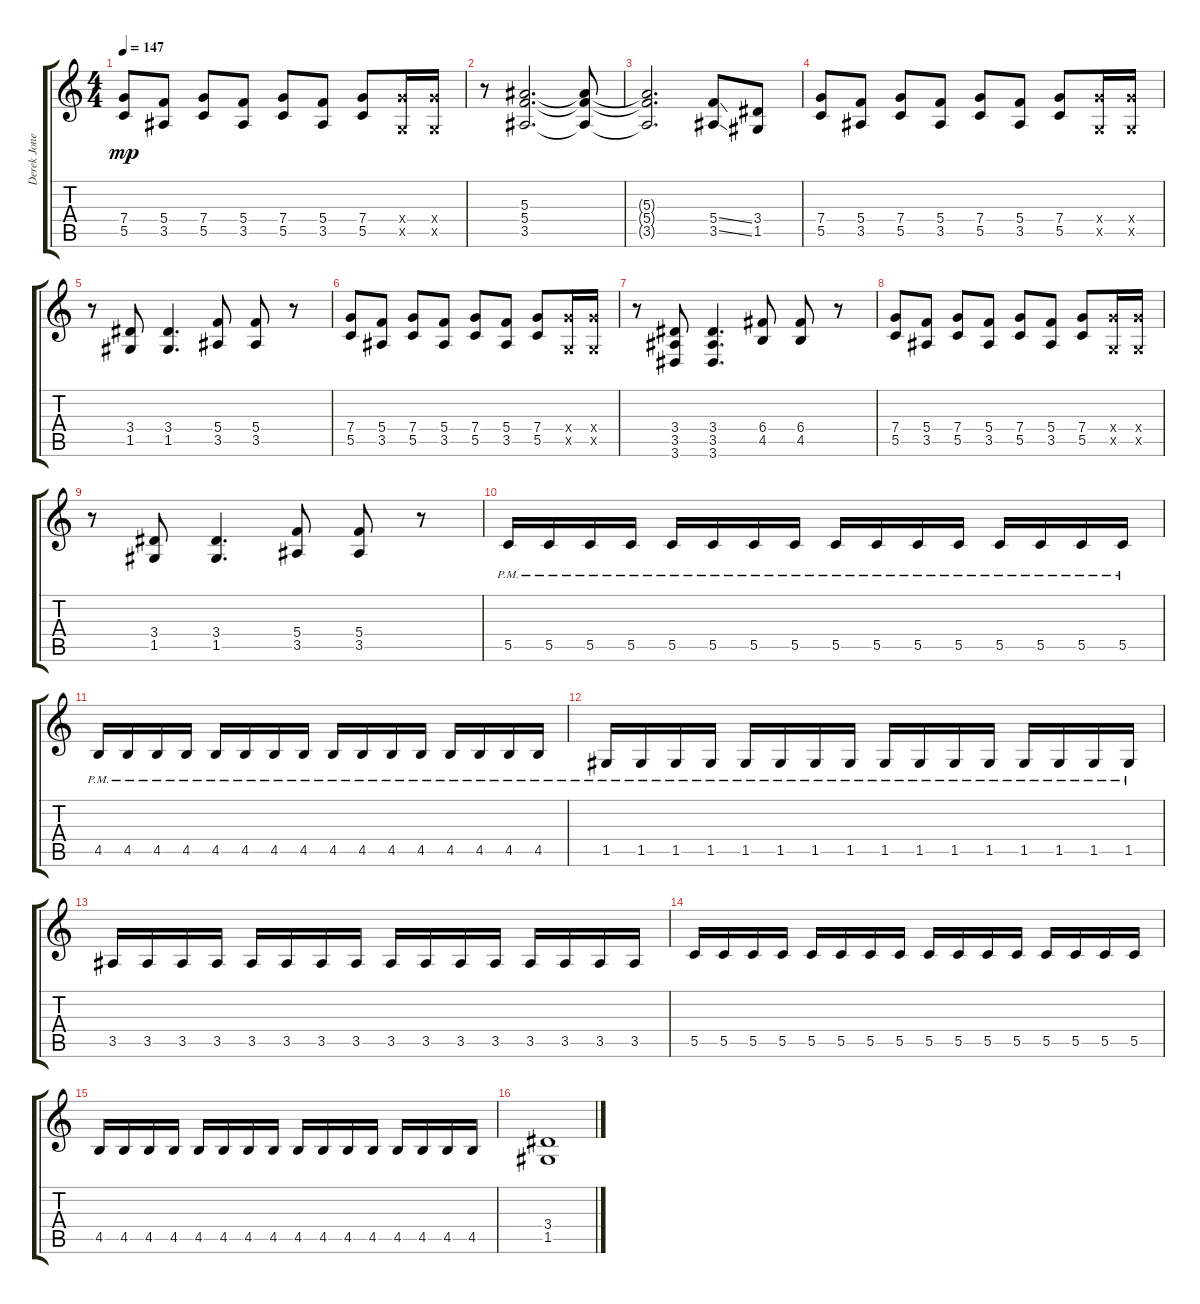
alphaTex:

\track ("Derek Jones - Rhythm" "Derek Jone") {instrument overdrivenguitar}
\staff {score tabs}
\tuning (D4 A3 F3 C3 G2 C2) {hide}
\ts (4 4)
\tempo 147
\clef g2
\ks c
(7.4 5.5).8{dy mp} (5.4 3.5).8 (7.4 5.5).8 (5.4 3.5).8 (7.4 5.5).8 (5.4 3.5).8 (7.4 5.5).8 (7.4{x} 0.5{x}).16 (7.4{x} 0.5{x}).16 |
r.8 (5.3 5.4 3.5).2{d} (5.3{t} 5.4{t} 3.5{t}).8 |
(5.3{t} 5.4{t} 3.5{t}).2{d} (5.4{ss} 3.5{ss}).8 (3.4 1.5).8 |
(7.4 5.5).8 (5.4 3.5).8 (7.4 5.5).8 (5.4 3.5).8 (7.4 5.5).8 (5.4 3.5).8 (7.4 5.5).8 (7.4{x} 0.5{x}).16 (7.4{x} 0.5{x}).16 |
r.8 (3.4 1.5).8 (3.4 1.5).4{d} (5.4 3.5).8 (5.4 3.5).8 r.8 |
(7.4 5.5).8 (5.4 3.5).8 (7.4 5.5).8 (5.4 3.5).8 (7.4 5.5).8 (5.4 3.5).8 (7.4 5.5).8 (7.4{x} 0.5{x}).16 (7.4{x} 0.5{x}).16 |
r.8 (3.4 3.5 3.6).8 (3.4 3.5 3.6).4{d} (6.4 4.5).8 (6.4 4.5).8 r.8 |
(7.4 5.5).8 (5.4 3.5).8 (7.4 5.5).8 (5.4 3.5).8 (7.4 5.5).8 (5.4 3.5).8 (7.4 5.5).8 (7.4{x} 0.5{x}).16 (7.4{x} 0.5{x}).16 |
r.8 (3.4 1.5).8 (3.4 1.5).4{d} (5.4 3.5).8 (5.4 3.5).8 r.8 |
5.5{pm}.16 5.5{pm}.16 5.5{pm}.16 5.5{pm}.16 5.5{pm}.16 5.5{pm}.16 5.5{pm}.16 5.5{pm}.16 5.5{pm}.16 5.5{pm}.16 5.5{pm}.16 5.5{pm}.16 5.5{pm}.16 5.5{pm}.16 5.5{pm}.16 5.5{pm}.16 |
4.5{pm}.16 4.5{pm}.16 4.5{pm}.16 4.5{pm}.16 4.5{pm}.16 4.5{pm}.16 4.5{pm}.16 4.5{pm}.16 4.5{pm}.16 4.5{pm}.16 4.5{pm}.16 4.5{pm}.16 4.5{pm}.16 4.5{pm}.16 4.5{pm}.16 4.5{pm}.16 |
1.5{pm}.16 1.5{pm}.16 1.5{pm}.16 1.5{pm}.16 1.5{pm}.16 1.5{pm}.16 1.5{pm}.16 1.5{pm}.16 1.5{pm}.16 1.5{pm}.16 1.5{pm}.16 1.5{pm}.16 1.5{pm}.16 1.5{pm}.16 1.5{pm}.16 1.5{pm}.16 |
3.5.16 3.5.16 3.5.16 3.5.16 3.5.16 3.5.16 3.5.16 3.5.16 3.5.16 3.5.16 3.5.16 3.5.16 3.5.16 3.5.16 3.5.16 3.5.16 |
5.5.16 5.5.16 5.5.16 5.5.16 5.5.16 5.5.16 5.5.16 5.5.16 5.5.16 5.5.16 5.5.16 5.5.16 5.5.16 5.5.16 5.5.16 5.5.16 |
4.5.16 4.5.16 4.5.16 4.5.16 4.5.16 4.5.16 4.5.16 4.5.16 4.5.16 4.5.16 4.5.16 4.5.16 4.5.16 4.5.16 4.5.16 4.5.16 |
(3.4 1.5).1
